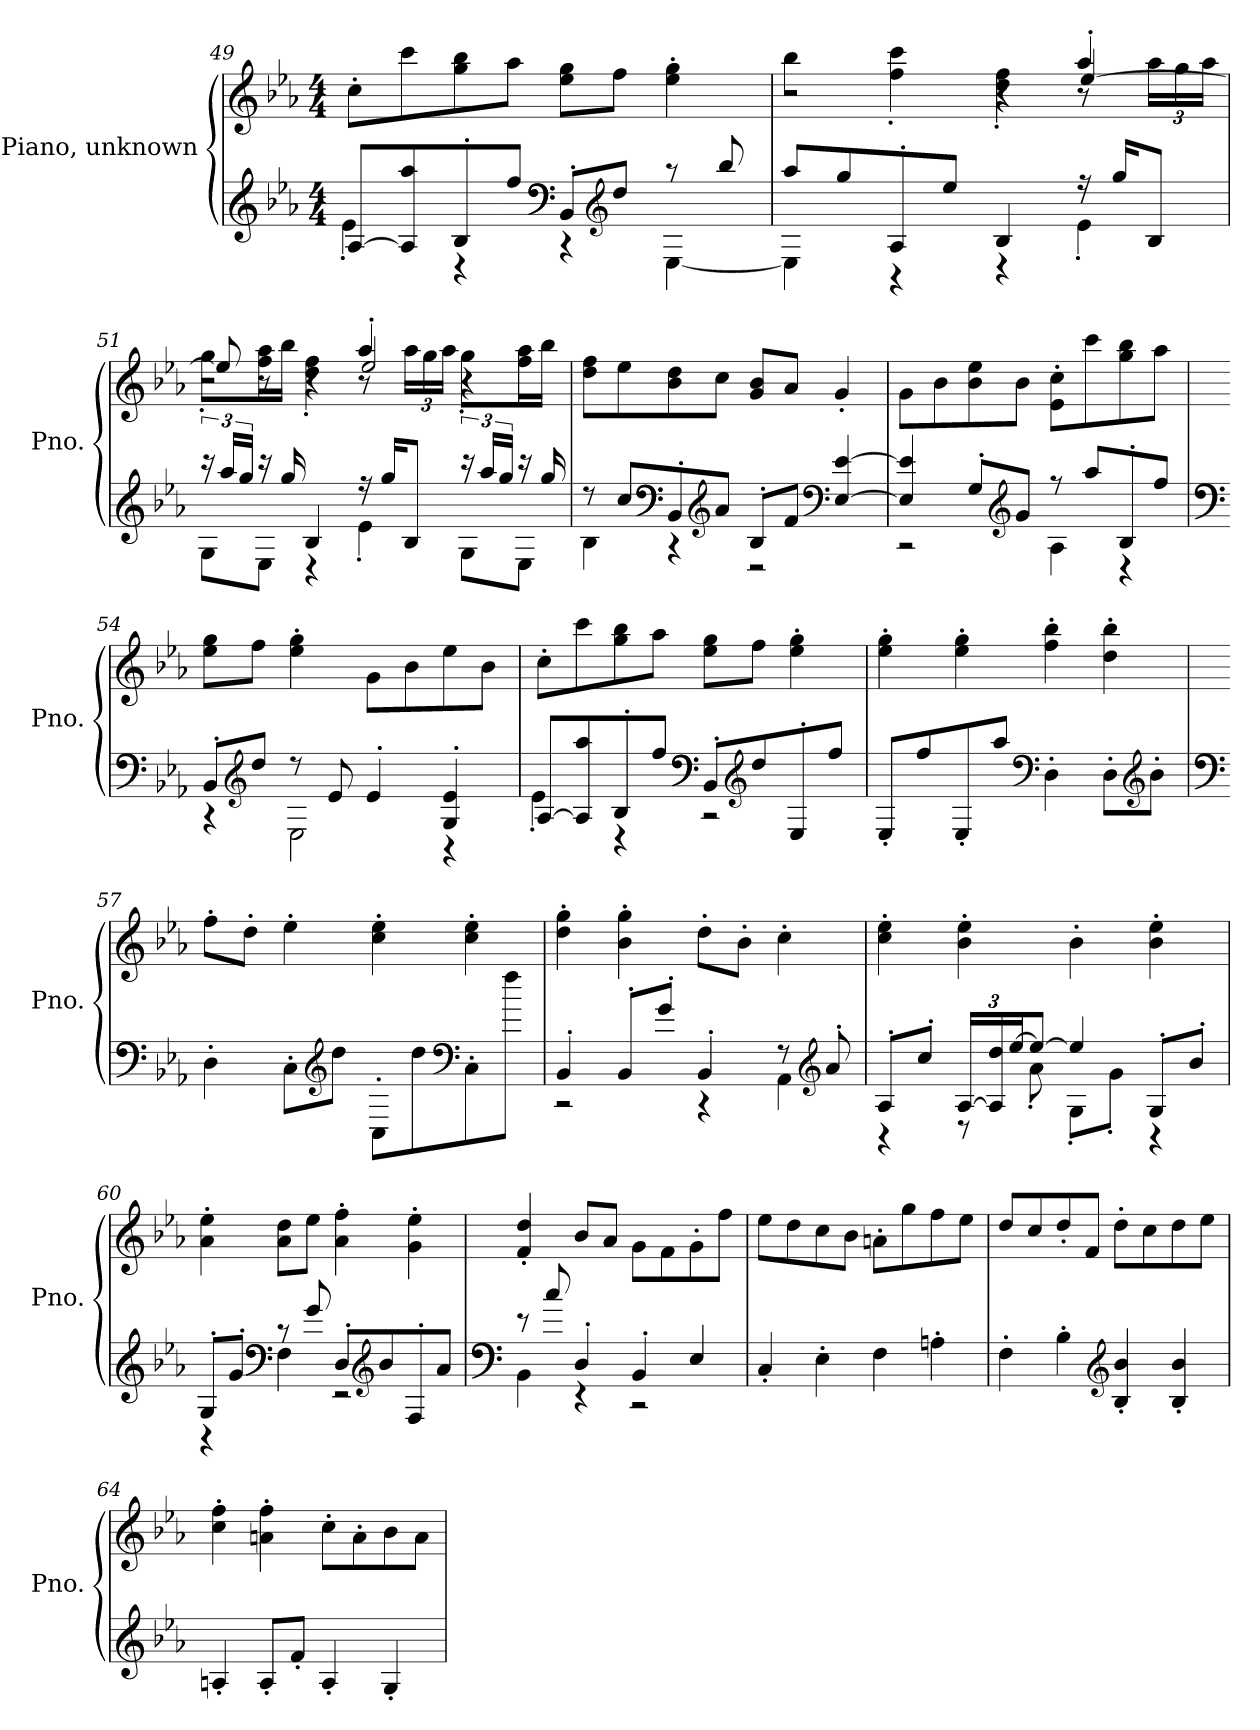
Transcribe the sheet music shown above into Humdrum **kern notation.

**kern	**kern
*part1	*part1
*staff2	*staff1
*I"Piano, unknown	*
*I'Pno.	*
!!LO:PB:g=z
*clefG2	*clefG2
*k[b-e-a-]	*k[b-e-a-]
*M4/4	*M4/4
=49	=49
*^	*
[8A-/L	4e-'\	8cc'\L
8A-/] 8aa-/	.	8ccc\
8B-'/	4r	8gg\ 8bb-\
8ff/J	.	8aa-\J
*clefF4	*	*
8BB-'/L	4r	8ee-\ 8gg\L
*clefG2	*	*
8dd/J	.	8ff\J
8r	[4E-\	4ee-\' 4gg\'
8bb-/	.	.
=50	=50	=50
*	*	*^
*	*	*	*^
8aa-/L	4E-\]	2r	4bb-\	2r
8gg/	.	.	.	.
8A-'/	4r	.	4ff\' 4ccc\'	.
8ee-/J	.	.	.	.
4B-/	4r	4r	4dd\' 4ff\'	4r
16r	4e-'\	4aa-'/	8r	[4ee-/
16gg/KL	.	.	.	.
*	*	*	*Xbrackettup	*
8B-/J	.	.	24aa-\LL	.
.	.	.	24gg\	.
.	.	.	24aa-\JJ	.
=51	=51	=51	=51	=51
24r	8G\L	2r	8gg'\L	8ee-/]
24aa-/LL	.	.	.	.
24gg/JJ	.	.	.	.
16r	8E-\J	.	16ff\ 16aa-\L	8r
16gg/	.	.	16bb-\JJ	.
4B-/	4r	.	4dd\' 4ff\'	4r
16r	4e-'\	4aa-'/	8r	2ee-/
16gg/KL	.	.	.	.
8B-/J	.	.	24aa-\LL	.
.	.	.	24gg\	.
.	.	.	24aa-\JJ	.
24r	8G\L	4r	8gg'\L	.
24aa-/LL	.	.	.	.
24gg/JJ	.	.	.	.
16r	8E-\J	.	16ff\ 16aa-\L	.
16gg/	.	.	16bb-\JJ	.
*	*	*v	*v	*v
!!LO:LB:g=z
=52	=52	=52
8r	4B-\	8dd\ 8ff\L
8cc/L	.	8ee-\
*clefF4	*	*
8BB-'/	4r	8b-\ 8dd\
*clefG2	*	*
8a-/J	.	8cc\J
8B-'/L	2r	8g/ 8b-/L
8f/J	.	8a-/J
*clefF4	*	*
[4E-/ [4e-/	.	4g'/
=53	=53	=53
4E-/] 4e-/]	2r	8g\L
.	.	8b-\
8G'/L	.	8b-\ 8ee-\
*clefG2	*	*
8g/J	.	8b-\J
8r	4A-\	8e-\' 8cc\'L
8aa-/L	.	8ccc\
8B-'/	4r	8gg\ 8bb-\
8ff/J	.	8aa-\J
=54	=54	=54
*clefF4	*	*
8BB-'/L	4r	8ee-\ 8gg\L
*clefG2	*	*
8dd/J	.	8ff\J
8r	2E-\	4ee-\' 4gg\'
8e-/	.	.
4e-'/	.	8g\L
.	.	8b-\
4G/' 4e-/'	4r	8ee-\
.	.	8b-\J
!!LO:LB:g=z
=55	=55	=55
[8A-/L	4e-'\	8cc'\L
8A-/] 8aa-/	.	8ccc\
8B-'/	4r	8gg\ 8bb-\
8ff/J	.	8aa-\J
*clefF4	*	*
8BB-'/L	2r	8ee-\ 8gg\L
*clefG2	*	*
8dd/	.	8ff\J
8E-'/	.	4ee-\' 4gg\'
8ff/J	.	.
*v	*v	*
=56	=56
8E-'/L	4ee-\' 4gg\'
8ff/	.
8E-'/	4ee-\' 4gg\'
8aa-/J	.
*clefF4	*
4D'\	4ff\' 4bb-\'
8D'\L	4dd\' 4bb-\'
*clefG2	*
8b-'\J	.
=57	=57
*clefF4	*
4D'\	8ff'\L
.	8dd'\J
8C'\L	4ee-'\
*clefG2	*
8dd\J	.
8C'\L	4cc\' 4ee-\'
8dd\	.
*clefF4	*
8C'\	4cc\' 4ee-\'
8ff\J	.
!!LO:LB:g=z
=58	=58
*^	*
4BB-'/	2r	4dd\' 4gg\'
8BB-'/L	.	4b-\' 4gg\'
8g'/J	.	.
4BB-'/	4r	8dd'\L
.	.	8b-'\J
8r	4AA-\	4cc'\
*clefG2	*	*
8a-'/	.	.
=59	=59	=59
8A-'/L	4r	4cc\' 4ee-\'
8cc'/J	.	.
*Xbrackettup	*	*
[24A-/LL	8r	4b-\' 4ee-\'
24A-/] 24dd/	.	.
[24ee-/J	.	.
8ee-/J_	8a-'\	.
4ee-/]	8G'\L	4b-'\
.	8g'\J	.
8G'/L	4r	4b-\' 4ee-\'
8b-'/J	.	.
=60	=60	=60
8G'/L	4r	4a-\' 4ee-\'
8g'/J	.	.
*clefF4	*	*
8r	4F\	8a-\ 8dd\L
8g/	.	8ee-\J
8D'/L	2r	4a-\' 4ff\'
*clefG2	*	*
8b-/	.	.
8F'/	.	4g\' 4ee-\'
8a-/J	.	.
!!LO:LB:g=z
=61	=61	=61
*clefF4	*	*
8r	4BB-\	4f/' 4dd/'
8cc/	.	.
4D'/	4r	8b-/L
.	.	8a-/J
4BB-'/	2r	8g\L
.	.	8f\
4E-/	.	8g'\
.	.	8ff\J
*v	*v	*
=62	=62
4C'/	8ee-\L
.	8dd\
4E-'\	8cc\
.	8b-\J
4F\	8an'\L
.	8gg\
4An'\	8ff\
.	8ee-\J
=63	=63
4F'\	8dd/L
.	8cc/
4B-'\	8dd'/
.	8f/J
*clefG2	*
4B-/' 4b-/'	8dd'\L
.	8cc\
4B-/' 4b-/'	8dd\
.	8ee-\J
=64	=64
4An'/	4cc\' 4ff\'
8A'/L	4an\' 4ff\'
8f'/J	.
4A'/	8cc'\L
.	8a'\
4G'/	8b-\
.	8a\J
=	=
*-	*-
